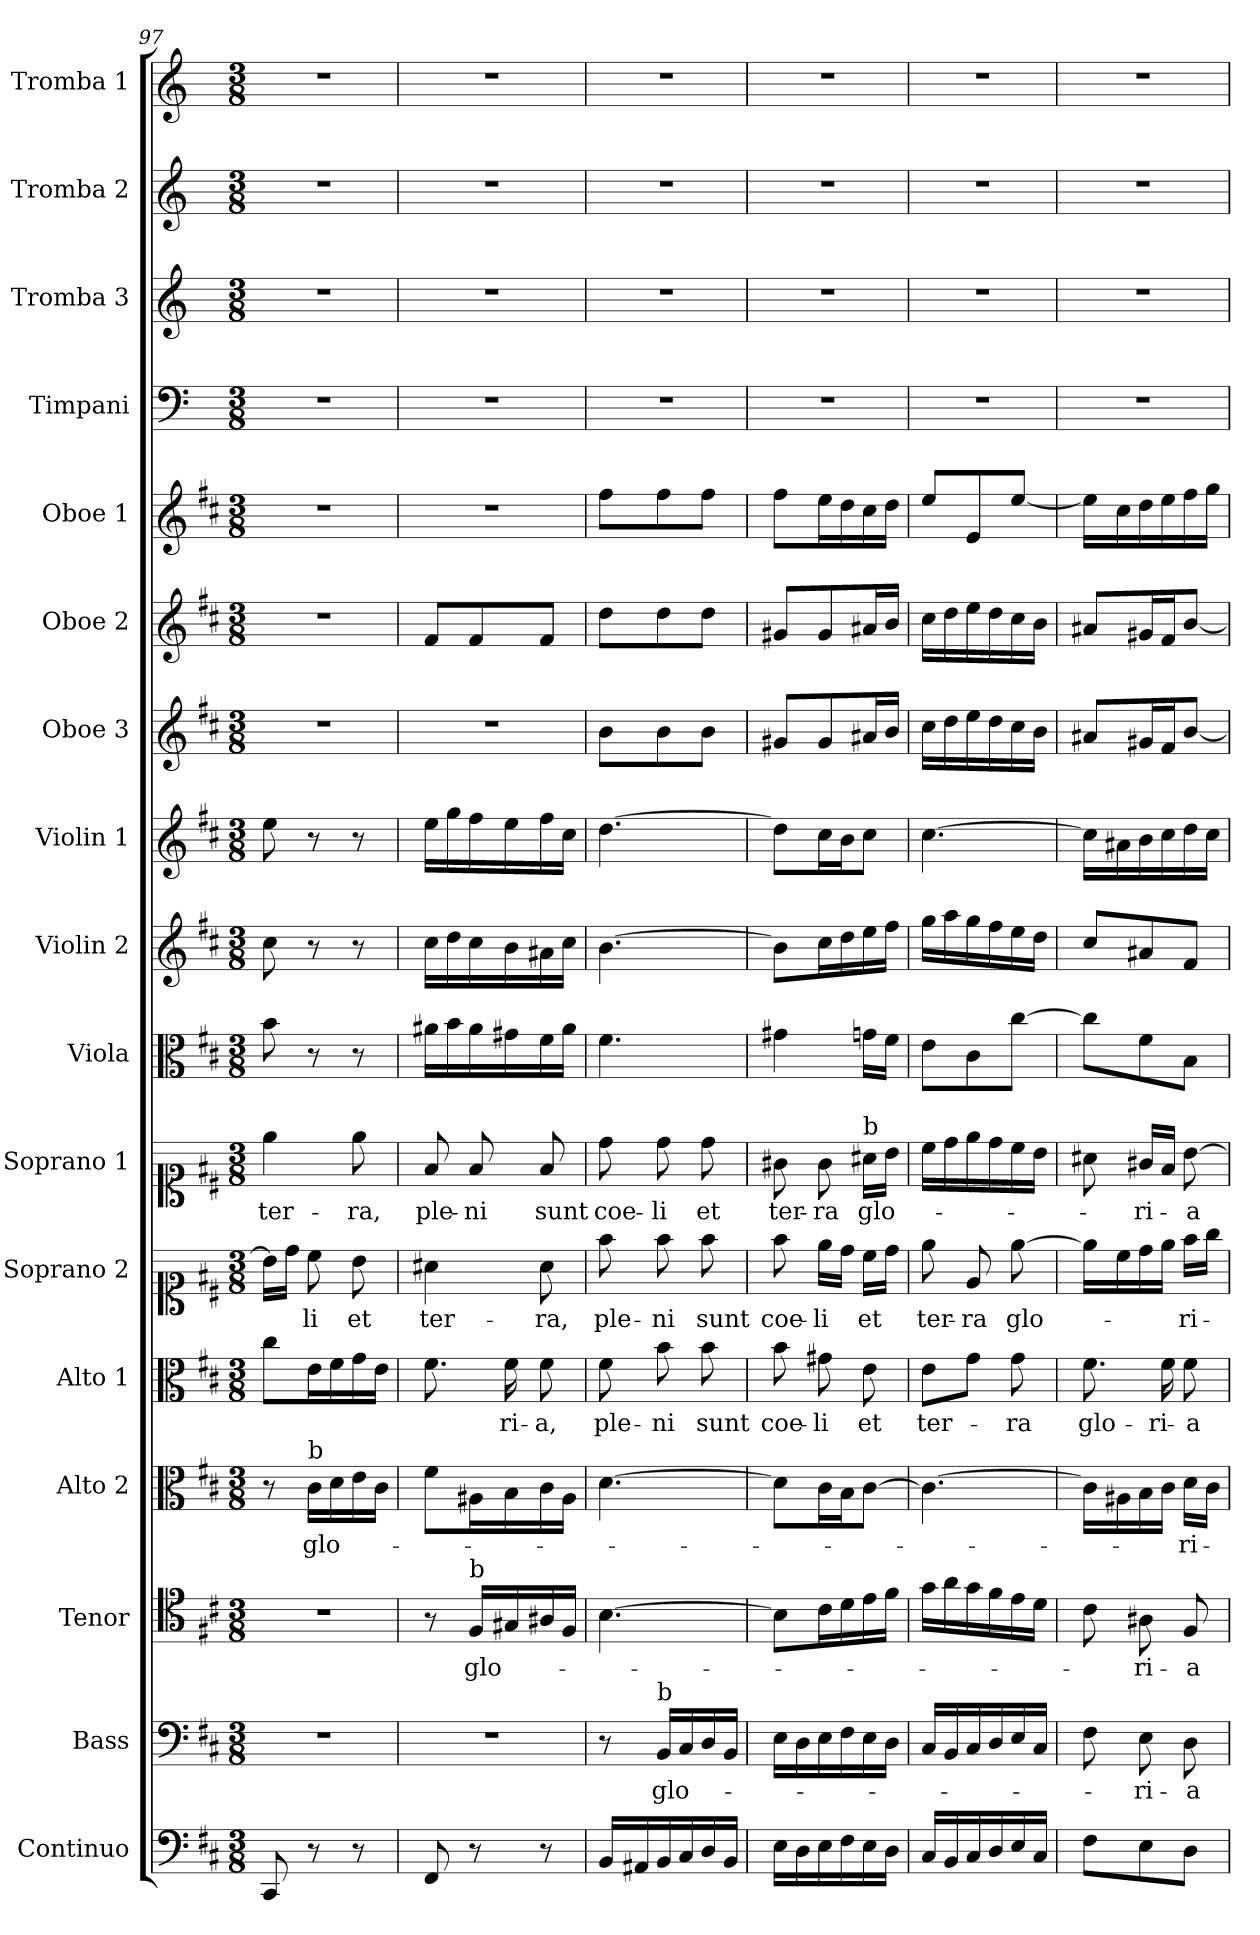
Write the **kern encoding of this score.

**kern	**kern	**text	**kern	**text	**kern	**text	**kern	**text	**kern	**text	**kern	**text	**kern	**kern	**kern	**kern	**kern	**kern	**kern	**kern	**kern	**kern
*part17	*part16	*part16	*part15	*part15	*part14	*part14	*part13	*part13	*part12	*part12	*part11	*part11	*part10	*part9	*part8	*part7	*part6	*part5	*part4	*part3	*part2	*part1
*staff17	*staff16	*staff16	*staff15	*staff15	*staff14	*staff14	*staff13	*staff13	*staff12	*staff12	*staff11	*staff11	*staff10	*staff9	*staff8	*staff7	*staff6	*staff5	*staff4	*staff3	*staff2	*staff1
*I"Continuo	*I"Bass	*	*I"Tenor	*	*I"Alto 2	*	*I"Alto 1	*	*I"Soprano 2	*	*I"Soprano 1	*	*I"Viola	*I"Violin 2	*I"Violin 1	*I"Oboe 3	*I"Oboe 2	*I"Oboe 1	*I"Timpani	*I"Tromba 3	*I"Tromba 2	*I"Tromba 1
*I'Cont	*I'B	*	*I'T	*	*I'A 2	*	*I'A 1	*	*I'S 2	*	*I'S 1	*	*I'Vla	*I'Vln 2	*I'Vln 1	*I'Ob 3	*I'Ob 2	*I'Ob 1	*I'Timp	*I'Tr 3	*I'Tr 2	*I'Tr 1
*clefF4	*clefF4	*	*clefC4	*	*clefC3	*	*clefC3	*	*clefC1	*	*clefC1	*	*clefC3	*clefG2	*clefG2	*clefG2	*clefG2	*clefG2	*clefF4	*clefG2	*clefG2	*clefG2
*	*	*	*	*	*	*	*	*	*	*	*	*	*	*	*	*	*	*	*ITrd-1c-2	*ITrd-1c-2	*ITrd-1c-2	*ITrd-1c-2
*k[f#c#]	*k[f#c#]	*	*k[f#c#]	*	*k[f#c#]	*	*k[f#c#]	*	*k[f#c#]	*	*k[f#c#]	*	*k[f#c#]	*k[f#c#]	*k[f#c#]	*k[f#c#]	*k[f#c#]	*k[f#c#]	*k[f#c#]	*k[f#c#]	*k[f#c#]	*k[f#c#]
*M3/8	*M3/8	*	*M3/8	*	*M3/8	*	*M3/8	*	*M3/8	*	*M3/8	*	*M3/8	*M3/8	*M3/8	*M3/8	*M3/8	*M3/8	*M3/8	*M3/8	*M3/8	*M3/8
=97	=97	=97	=97	=97	=97	=97	=97	=97	=97	=97	=97	=97	=97	=97	=97	=97	=97	=97	=97	=97	=97	=97
!	!	!	!	!	!	!	!	!	!	!	!	!LO:LY:b	!	!	!	!	!	!	!	!	!	!
8CC#/	4.r	.	4.r	.	8r	.	8cc#\L	.	16b\LL]	.	4ee\	ter-	8b\	8cc#\	8ee\	4.r	4.r	4.r	4.r	4.r	4.r	4.r
.	.	.	.	.	.	.	.	.	16dd\JJ	.	.	.	.	.	.	.	.	.	.	.	.	.
!	!	!	!	!	!LO:TX:a:t=b	!	!	!	!	!	!	!	!	!	!	!	!	!	!	!	!	!
!	!	!	!	!	!	!LO:LY:b	!	!	!	!LO:LY:b	!	!	!	!	!	!	!	!	!	!	!	!
8r	.	.	.	.	16c#\LL	glo-	16e\L	.	8cc#\	-li	.	.	8r	8r	8r	.	.	.	.	.	.	.
.	.	.	.	.	16d\	.	16f#\	.	.	.	.	.	.	.	.	.	.	.	.	.	.	.
!	!	!	!	!	!	!	!	!	!	!LO:LY:b	!	!LO:LY:b	!	!	!	!	!	!	!	!	!	!
8r	.	.	.	.	16e\	.	16g\	.	8b\	et	8ee\	-ra,	8r	8r	8r	.	.	.	.	.	.	.
.	.	.	.	.	16c#\JJ	.	16e\JJ	.	.	.	.	.	.	.	.	.	.	.	.	.	.	.
=98	=98	=98	=98	=98	=98	=98	=98	=98	=98	=98	=98	=98	=98	=98	=98	=98	=98	=98	=98	=98	=98	=98
!	!	!	!	!	!	!	!	!	!	!LO:LY:b	!	!LO:LY:b	!	!	!	!	!	!	!	!	!	!
8FF#/	4.r	.	8r	.	8f#\L	.	8.f#\	.	4a#X\	ter-	8f#/	ple-	16a#X\LL	16cc#\LL	16ee\LL	4.r	8f#/L	4.r	4.r	4.r	4.r	4.r
.	.	.	.	.	.	.	.	.	.	.	.	.	16b\	16dd\	16gg\	.	.	.	.	.	.	.
!	!	!	!LO:TX:a:t=b	!	!	!	!	!	!	!	!	!	!	!	!	!	!	!	!	!	!	!
!	!	!	!	!LO:LY:b	!	!	!	!	!	!	!	!LO:LY:b	!	!	!	!	!	!	!	!	!	!
8r	.	.	16F#/LL	glo-	16A#X\L	.	.	.	.	.	8f#/	-ni	16a#\	16cc#\	16ff#\	.	8f#/	.	.	.	.	.
!	!	!	!	!	!	!	!	!LO:LY:b	!	!	!	!	!	!	!	!	!	!	!	!	!	!
.	.	.	16G#X/	.	16B\	.	16f#\	-ri-	.	.	.	.	16g#X\	16b\	16ee\	.	.	.	.	.	.	.
!	!	!	!	!	!	!	!	!LO:LY:b	!	!LO:LY:b	!	!LO:LY:b	!	!	!	!	!	!	!	!	!	!
8r	.	.	16A#X/	.	16c#\	.	8f#\	-a,	8a#\	-ra,	8f#/	sunt	16f#\	16a#X\	16ff#\	.	8f#/J	.	.	.	.	.
.	.	.	16F#/JJ	.	16A#\JJ	.	.	.	.	.	.	.	16a#\JJ	16cc#\JJ	16cc#\JJ	.	.	.	.	.	.	.
=99	=99	=99	=99	=99	=99	=99	=99	=99	=99	=99	=99	=99	=99	=99	=99	=99	=99	=99	=99	=99	=99	=99
!	!	!	!	!	!	!	!	!LO:LY:b	!	!LO:LY:b	!	!LO:LY:b	!	!	!	!	!	!	!	!	!	!
16BB/LL	8r	.	[4.B\	.	[4.d\	.	8f#\	ple-	8ff#\	ple-	8dd\	coe-	4.f#\	[4.b\	[4.dd\	8b\L	8dd\L	8ff#\L	4.r	4.r	4.r	4.r
16AA#X/	.	.	.	.	.	.	.	.	.	.	.	.	.	.	.	.	.	.	.	.	.	.
!	!LO:TX:a:t=b	!	!	!	!	!	!	!	!	!	!	!	!	!	!	!	!	!	!	!	!	!
!	!	!LO:LY:b	!	!	!	!	!	!LO:LY:b	!	!LO:LY:b	!	!LO:LY:b	!	!	!	!	!	!	!	!	!	!
16BB/	16BB/LL	glo-	.	.	.	.	8b\	-ni	8ff#\	-ni	8dd\	-li	.	.	.	8b\	8dd\	8ff#\	.	.	.	.
16C#/	16C#/	.	.	.	.	.	.	.	.	.	.	.	.	.	.	.	.	.	.	.	.	.
!	!	!	!	!	!	!	!	!LO:LY:b	!	!LO:LY:b	!	!LO:LY:b	!	!	!	!	!	!	!	!	!	!
16D/	16D/	.	.	.	.	.	8b\	sunt	8ff#\	sunt	8dd\	et	.	.	.	8b\J	8dd\J	8ff#\J	.	.	.	.
16BB/JJ	16BB/JJ	.	.	.	.	.	.	.	.	.	.	.	.	.	.	.	.	.	.	.	.	.
=100	=100	=100	=100	=100	=100	=100	=100	=100	=100	=100	=100	=100	=100	=100	=100	=100	=100	=100	=100	=100	=100	=100
!	!	!	!	!	!	!	!	!LO:LY:b	!	!LO:LY:b	!	!LO:LY:b	!	!	!	!	!	!	!	!	!	!
16E\LL	16E\LL	.	8B\L]	.	8d\L]	.	8b\	coe-	8ff#\	coe-	8g#X\	ter-	4g#X\	8b\L]	8dd\L]	8g#X/L	8g#X/L	8ff#\L	4.r	4.r	4.r	4.r
16D\	16D\	.	.	.	.	.	.	.	.	.	.	.	.	.	.	.	.	.	.	.	.	.
!	!	!	!	!	!	!	!	!LO:LY:b	!	!LO:LY:b	!	!LO:LY:b	!	!	!	!	!	!	!	!	!	!
16E\	16E\	.	16c#\L	.	16c#\L	.	8g#X\	-li	16ee\LL	-li	8g#\	-ra	.	16cc#\L	16cc#\L	8g#/	8g#/	16ee\L	.	.	.	.
16F#\	16F#\	.	16d\	.	16B\J	.	.	.	16dd\JJ	.	.	.	.	16dd\	16b\J	.	.	16dd\	.	.	.	.
!	!	!	!	!	!	!	!	!	!	!	!LO:TX:a:t=b	!	!	!	!	!	!	!	!	!	!	!
!	!	!	!	!	!	!	!	!LO:LY:b	!	!LO:LY:b	!	!LO:LY:b	!	!	!	!	!	!	!	!	!	!
16E\	16E\	.	16e\	.	[8c#\J	.	8e\	et	16cc#\LL	et	16a#X\LL	glo-	16gn\LL	16ee\	8cc#\J	16a#X/L	16a#X/L	16cc#\	.	.	.	.
16D\JJ	16D\JJ	.	16f#\JJ	.	.	.	.	.	16dd\JJ	.	16b\JJ	.	16f#\JJ	16ff#\JJ	.	16b/JJ	16b/JJ	16dd\JJ	.	.	.	.
=101	=101	=101	=101	=101	=101	=101	=101	=101	=101	=101	=101	=101	=101	=101	=101	=101	=101	=101	=101	=101	=101	=101
!	!	!	!	!	!	!	!	!LO:LY:b	!	!LO:LY:b	!	!	!	!	!	!	!	!	!	!	!	!
16C#/LL	16C#/LL	.	16g\LL	.	4.c#\_	.	8e\L	ter-	8ee\	ter-	16cc#\LL	.	8e\L	16gg\LL	[4.cc#\	16cc#\LL	16cc#\LL	8ee/L	4.r	4.r	4.r	4.r
16BB/	16BB/	.	16a\	.	.	.	.	.	.	.	16dd\	.	.	16aa\	.	16dd\	16dd\	.	.	.	.	.
!	!	!	!	!	!	!	!	!	!	!LO:LY:b	!	!	!	!	!	!	!	!	!	!	!	!
16C#/	16C#/	.	16g\	.	.	.	8g\J	.	8e/	-ra	16ee\	.	8c#\	16gg\	.	16ee\	16ee\	8e/	.	.	.	.
16D/	16D/	.	16f#\	.	.	.	.	.	.	.	16dd\	.	.	16ff#\	.	16dd\	16dd\	.	.	.	.	.
!	!	!	!	!	!	!	!	!LO:LY:b	!	!LO:LY:b	!	!	!	!	!	!	!	!	!	!	!	!
16E/	16E/	.	16e\	.	.	.	8g\	-ra	[8ee\	glo-	16cc#\	.	[8cc#\J	16ee\	.	16cc#\	16cc#\	[8ee/J	.	.	.	.
16C#/JJ	16C#/JJ	.	16d\JJ	.	.	.	.	.	.	.	16b\JJ	.	.	16dd\JJ	.	16b\JJ	16b\JJ	.	.	.	.	.
=102	=102	=102	=102	=102	=102	=102	=102	=102	=102	=102	=102	=102	=102	=102	=102	=102	=102	=102	=102	=102	=102	=102
!	!	!	!	!	!	!	!	!LO:LY:b	!	!	!	!	!	!	!	!	!	!	!	!	!	!
8F#\L	8F#\	.	8c#\	.	16c#\LL]	.	8.f#\	glo-	16ee\LL]	.	8a#X\	.	8cc#\L]	8cc#/L	16cc#\LL]	8a#X/L	8a#X/L	16ee\LL]	4.r	4.r	4.r	4.r
.	.	.	.	.	16A#X\	.	.	.	16cc#\	.	.	.	.	.	16a#X\	.	.	16cc#\	.	.	.	.
!	!	!LO:LY:b	!	!LO:LY:b	!	!	!	!	!	!	!	!LO:LY:b	!	!	!	!	!	!	!	!	!	!
8E\	8E\	-ri-	8A#X\	-ri-	16B\	.	.	.	16dd\	.	16g#X/LL	-ri-	8f#\	8a#X/	16b\	16g#X/L	16g#X/L	16dd\	.	.	.	.
!	!	!	!	!	!	!	!	!LO:LY:b	!	!	!	!	!	!	!	!	!	!	!	!	!	!
.	.	.	.	.	16c#\JJ	.	16f#\	-ri-	16ee\JJ	.	16f#/JJ	.	.	.	16cc#\	16f#/J	16f#/J	16ee\	.	.	.	.
!	!	!LO:LY:b	!	!LO:LY:b	!	!LO:LY:b	!	!LO:LY:b	!	!LO:LY:b	!	!LO:LY:b	!	!	!	!	!	!	!	!	!	!
8D\J	8D\	-a	8F#/	-a	16d\LL	-ri-	8f#\	-a	16ff#\LL	-ri-	[8b\	-a	8B\J	8f#/J	16dd\	[8b/J	[8b/J	16ff#\	.	.	.	.
.	.	.	.	.	16c#\JJ	.	.	.	16gg\JJ	.	.	.	.	.	16cc#\JJ	.	.	16gg\JJ	.	.	.	.
=	=	=	=	=	=	=	=	=	=	=	=	=	=	=	=	=	=	=	=	=	=	=
*-	*-	*-	*-	*-	*-	*-	*-	*-	*-	*-	*-	*-	*-	*-	*-	*-	*-	*-	*-	*-	*-	*-
